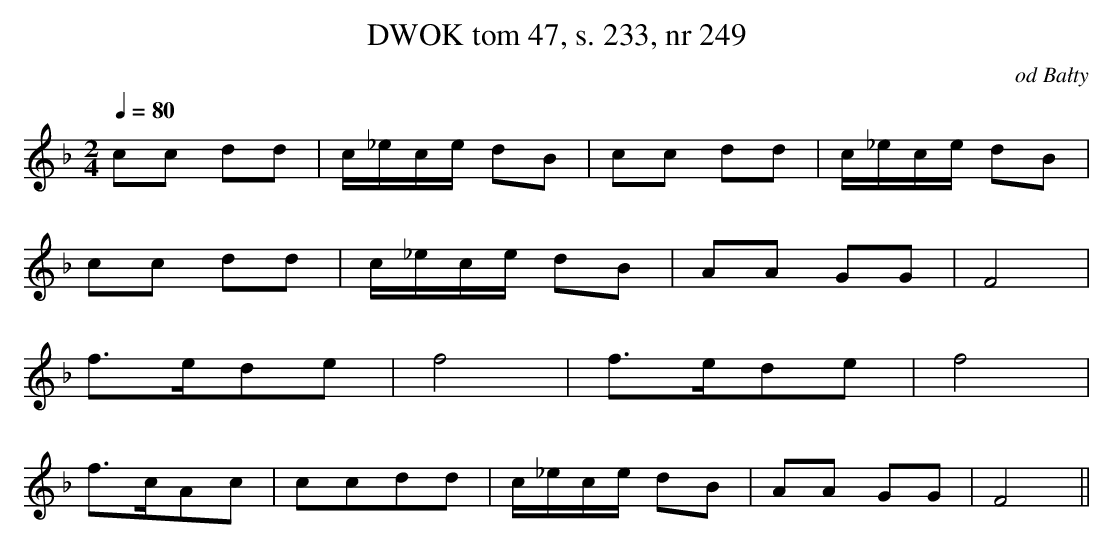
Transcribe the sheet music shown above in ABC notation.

X:1
T: DWOK tom 47, s. 233, nr 249
O:od Bałty
L:1/8
M:2/4
K:F
Q:1/4=80
cc dd|c/_e/c/e/ dB|cc dd|c/_e/c/e/ dB|
cc dd|c/_e/c/e/ dB|AA GG|F4|
f3/2e/de|f4|f3/2e/de|f4|
f3/2c/Ac|ccdd|c/_e/c/e/ dB|AA GG|F4||
